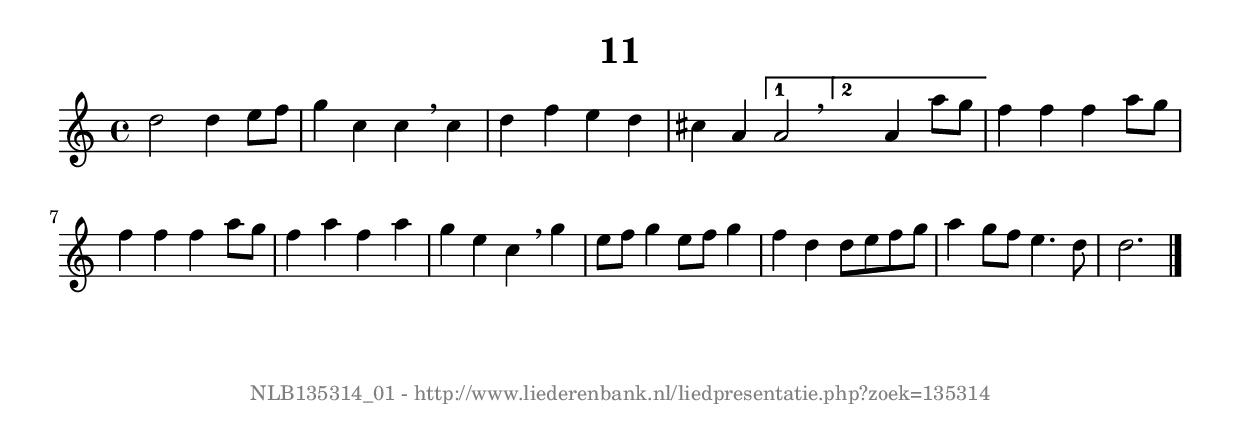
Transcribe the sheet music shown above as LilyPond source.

%
% produced by wce2krn 1.64 (7 June 2014)
%
\version"2.16"
#(append! paper-alist '(("long" . (cons (* 210 mm) (* 2000 mm)))))
#(set-default-paper-size "long")
sb = {\breathe}
mBreak = {\breathe }
bBreak = {\breathe }
x = {\once\override NoteHead #'style = #'cross }
gl=\glissando
itime={\override Staff.TimeSignature #'stencil = ##f }
ficta = {\once\set suggestAccidentals = ##t}
fine = {\once\override Score.RehearsalMark #'self-alignment-X = #1 \mark \markup {\italic{Fine}}}
dc = {\once\override Score.RehearsalMark #'self-alignment-X = #1 \mark \markup {\italic{D.C.}}}
dcf = {\once\override Score.RehearsalMark #'self-alignment-X = #1 \mark \markup {\italic{D.C. al Fine}}}
dcc = {\once\override Score.RehearsalMark #'self-alignment-X = #1 \mark \markup {\italic{D.C. al Coda}}}
ds = {\once\override Score.RehearsalMark #'self-alignment-X = #1 \mark \markup {\italic{D.S.}}}
dsf = {\once\override Score.RehearsalMark #'self-alignment-X = #1 \mark \markup {\italic{D.S. al Fine}}}
dsc = {\once\override Score.RehearsalMark #'self-alignment-X = #1 \mark \markup {\italic{D.S. al Coda}}}
pv = {\set Score.repeatCommands = #'((volta "1"))}
sv = {\set Score.repeatCommands = #'((volta "2"))}
tv = {\set Score.repeatCommands = #'((volta "3"))}
qv = {\set Score.repeatCommands = #'((volta "4"))}
xv = {\set Score.repeatCommands = #'((volta #f))}
\header{ tagline = ""
title = "11"
}
\score {{
\key d \dorian
\relative g'
{
\set melismaBusyProperties = #'()
\time 4/4
\tempo 4=120
\override Score.MetronomeMark #'transparent = ##t
\override Score.RehearsalMark #'break-visibility = #(vector #t #t #f)
d'2 d4 e8 f8 | g4 c,4 c4 \sb c4 | d4 f4 e4 d4 | cis4 a4 \pv a2 \bar ":|:" \bBreak
\sv s2 a4 a'8 g8 \xv | f4 f4 f4 a8 g8 | f4 f4 f4 a8 g8 | f4 a4 f4 a4 | g4 e4 c4 \mBreak
g'4 | e8 f8 g4 e8 f8 g4 | f4 d4 d8 e8 f8 g8 | a4 g8 f8 e4. d8 | d2. \bar "|."
 }}
 \midi { }
 \layout {
            indent = 0.0\cm
}
}
\markup { \vspace #0 } \markup { \with-color #grey \fill-line { \center-column { \smaller "NLB135314_01 - http://www.liederenbank.nl/liedpresentatie.php?zoek=135314" } } }
